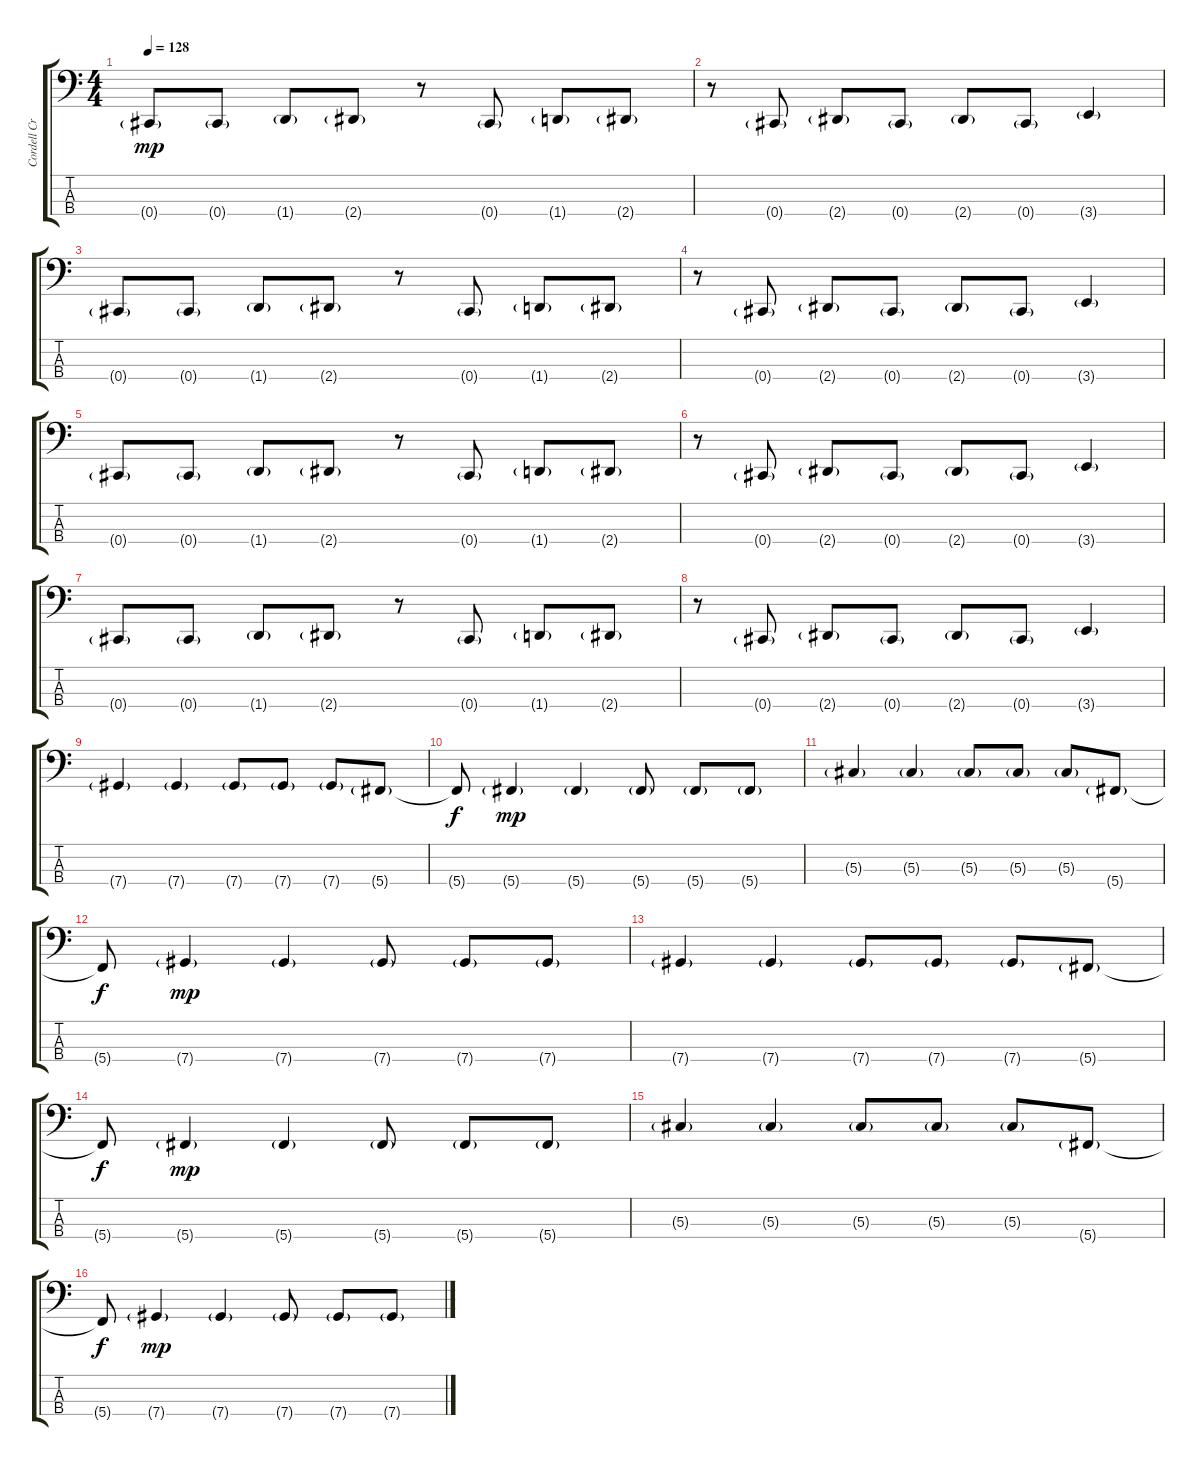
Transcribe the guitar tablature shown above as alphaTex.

\track ("Cordell Crockett (drive)" "Cordell Cr") {instrument distortionguitar}
\staff {score tabs}
\tuning (Gb2 Db2 Ab1 Db1) {hide}
\ts (4 4)
\tempo 128
\clef f4
\ks c
0.4{g}.8{dy mp} 0.4{g}.8 1.4{g}.8 2.4{g}.8 r.8 0.4{g}.8 1.4{g}.8 2.4{g}.8 |
r.8 0.4{g}.8 2.4{g}.8 0.4{g}.8 2.4{g}.8 0.4{g}.8 3.4{g}.4 |
0.4{g}.8 0.4{g}.8 1.4{g}.8 2.4{g}.8 r.8 0.4{g}.8 1.4{g}.8 2.4{g}.8 |
r.8 0.4{g}.8 2.4{g}.8 0.4{g}.8 2.4{g}.8 0.4{g}.8 3.4{g}.4 |
0.4{g}.8 0.4{g}.8 1.4{g}.8 2.4{g}.8 r.8 0.4{g}.8 1.4{g}.8 2.4{g}.8 |
r.8 0.4{g}.8 2.4{g}.8 0.4{g}.8 2.4{g}.8 0.4{g}.8 3.4{g}.4 |
0.4{g}.8 0.4{g}.8 1.4{g}.8 2.4{g}.8 r.8 0.4{g}.8 1.4{g}.8 2.4{g}.8 |
r.8 0.4{g}.8 2.4{g}.8 0.4{g}.8 2.4{g}.8 0.4{g}.8 3.4{g}.4 |
7.4{g}.4 7.4{g}.4 7.4{g}.8 7.4{g}.8 7.4{g}.8 5.4{g}.8 |
5.4{t}.8{dy f} 5.4{g}.4{dy mp} 5.4{g}.4 5.4{g}.8 5.4{g}.8 5.4{g}.8 |
5.3{g}.4 5.3{g}.4 5.3{g}.8 5.3{g}.8 5.3{g}.8 5.4{g}.8 |
5.4{t}.8{dy f} 7.4{g}.4{dy mp} 7.4{g}.4 7.4{g}.8 7.4{g}.8 7.4{g}.8 |
7.4{g}.4 7.4{g}.4 7.4{g}.8 7.4{g}.8 7.4{g}.8 5.4{g}.8 |
5.4{t}.8{dy f} 5.4{g}.4{dy mp} 5.4{g}.4 5.4{g}.8 5.4{g}.8 5.4{g}.8 |
5.3{g}.4 5.3{g}.4 5.3{g}.8 5.3{g}.8 5.3{g}.8 5.4{g}.8 |
5.4{t}.8{dy f} 7.4{g}.4{dy mp} 7.4{g}.4 7.4{g}.8 7.4{g}.8 7.4{g}.8
